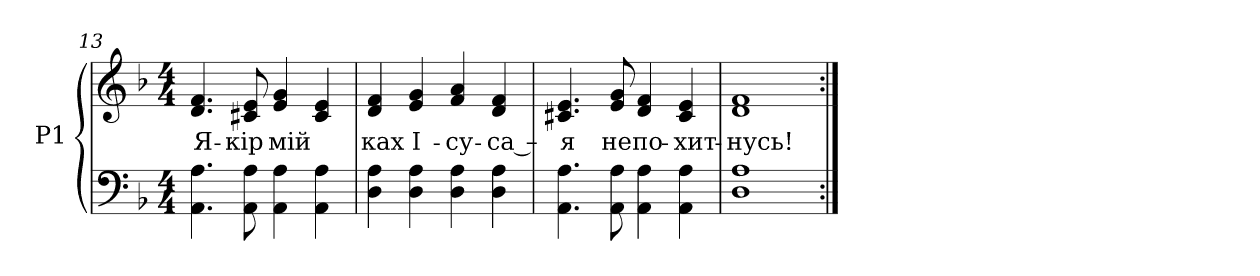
**kern	**kern	**text
*part1	*part1	*part1
*staff2	*staff1	*staff1
*I"P1	*	*
!!LO:LB:g=z
*clefF4	*clefG2	*
*k[b-]	*k[b-]	*
*F:	*F:	*
*M4/4	*M4/4	*
=13	=13	=13
!	!	!LO:LY:b:color=#000000
4.AAi\ 4.Ai	4.di/ 4.fi	Я-
!	!	!LO:LY:b:color=#000000
8AAi\ 8Ai	8c#Xi/ 8ei	-кір
!	!	!LO:LY:b:color=#000000
4AAi\ 4Ai	4ei/ 4gi	мій
4AAi\ 4Ai	4c#i/ 4ei	.
=14	=14	=14
!	!	!LO:LY:b:color=#000000
4Di\ 4Ai	4di/ 4fi	-ках
!	!	!LO:LY:b:color=#000000
4Di\ 4Ai	4ei/ 4gi	І-
!	!	!LO:LY:b:color=#000000
4Di\ 4Ai	4fi/ 4ai	-су-
!	!	!LO:LY:b:color=#000000
4Di\ 4Ai	4di/ 4fi	-са –
=15	=15	=15
!	!	!LO:LY:b:color=#000000
4.AAi\ 4.Ai	4.c#Xi/ 4.ei	я
!	!	!LO:LY:b:color=#000000
8AAi\ 8Ai	8ei/ 8gi	не
!	!	!LO:LY:b:color=#000000
4AAi\ 4Ai	4di/ 4fi	по-
!	!	!LO:LY:b:color=#000000
4AAi\ 4Ai	4c#i/ 4ei	-хит-
=16	=16	=16
!	!	!LO:LY:b:color=#000000
1Di 1Ai	1di 1fi	-нусь!
=:|!	=:|!	=:|!
*-	*-	*-
